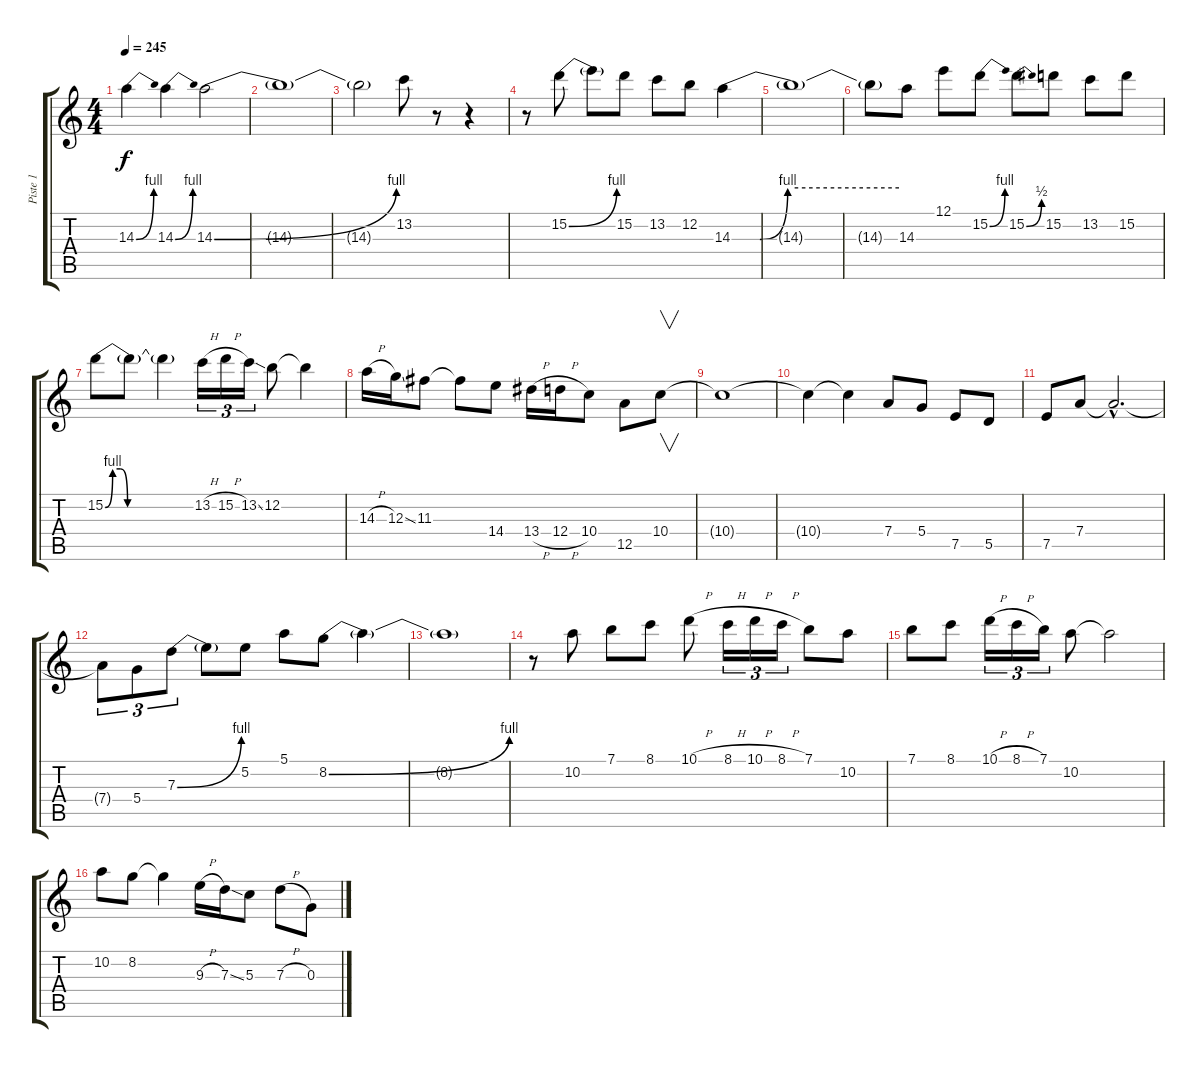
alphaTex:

\track ("Piste 1" "Piste 1") {instrument overdrivenguitar}
\staff {score tabs}
\tuning (E4 B3 G3 D3 A2 E2) {hide}
\ts (4 4)
\tempo 245
\tempo 144
\tempo 245
\clef g2
\ks c
14.3{be (bend 0 0 60 4)}.4{dy f instrument overdrivenguitar} 14.3{be (bend 0 0 60 4)}.4 14.3{be (bend 0 0 60 4)}.2 |
14.3{t}.1 |
14.3{t}.2 13.2.8 r.8 r.4 |
r.8 15.2{be (bend 0 0 60 4)}.8 15.2{t}.8 15.2.8 13.2.8 12.2.8 14.3{be (custom 0 0 10 0 20 4 60 4)}.4 |
14.3{t}.1 |
14.3{t}.8 14.3.8 12.1.8 15.2{be (bend 0 0 60 4)}.8 15.2{be (bend 0 0 60 2)}.8 15.2.8 13.2.8 15.2.8 |
15.2{be (custom 0 0 5 4 10 4 15 0 60 0)}.8 15.2{t}.8 15.2{t}.4 13.2{h}.16{tu (3 2)} 15.2{h}.16{tu (3 2)} 13.2{ss}.16{tu (3 2)} 12.2.8 12.2{t}.4 |
14.3{h}.16 12.3{ss}.16 11.3.8 11.3{t}.8 14.4.8 13.4{h}.16 12.4{h}.16 10.4.8 12.5.8 10.4.8{v} |
10.4{t}.1 |
10.4{t}.4 10.4{t}.4 7.4.8 5.4.8 7.5.8 5.5.8 |
7.5.8 7.4.8 7.4{hac t}.2{d} |
7.4{t}.8{tu (3 2)} 5.4.8{tu (3 2)} 7.3{be (bend 0 0 60 4)}.8{tu (3 2)} 7.3{t}.8 5.2.8 5.1.8 8.2{be (bend 0 0 60 4)}.8 8.2{t}.4 |
8.2{t}.1 |
r.8 10.2.8 7.1.8 8.1.8 10.1{h}.8 8.1{h}.16{tu (3 2)} 10.1{h}.16{tu (3 2)} 8.1{h}.16{tu (3 2)} 7.1.8 10.2.8 |
7.1.8 8.1.8 10.1{h}.16{tu (3 2)} 8.1{h}.16{tu (3 2)} 7.1.16{tu (3 2)} 10.2.8 10.2{t}.2 |
10.2.8 8.2.8 8.2{t}.4 9.3{h}.16 7.3{ss}.16 5.3.8 7.3{h}.8 0.3.8
